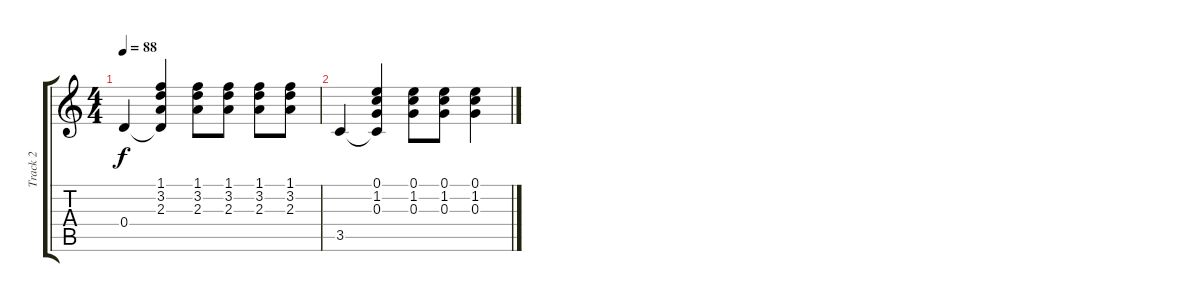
\track ("Track 2" "Track 2") {instrument acousticguitarnylon}
\staff {score tabs}
\tuning (E4 B3 G3 D3 A2 E2) {hide}
\ts (4 4)
\tempo 88
\clef g2
\ks c
0.4.4{dy f volume 8} (1.1 3.2 2.3 0.4{t}).4 (1.1 3.2 2.3).8 (1.1 3.2 2.3).8 (1.1 3.2 2.3).8 (1.1 3.2 2.3).8 |
3.5.4{volume 4} (0.1 1.2 0.3 3.5{t}).4 (0.1 1.2 0.3).8 (0.1 1.2 0.3).8 (0.1 1.2 0.3).4
